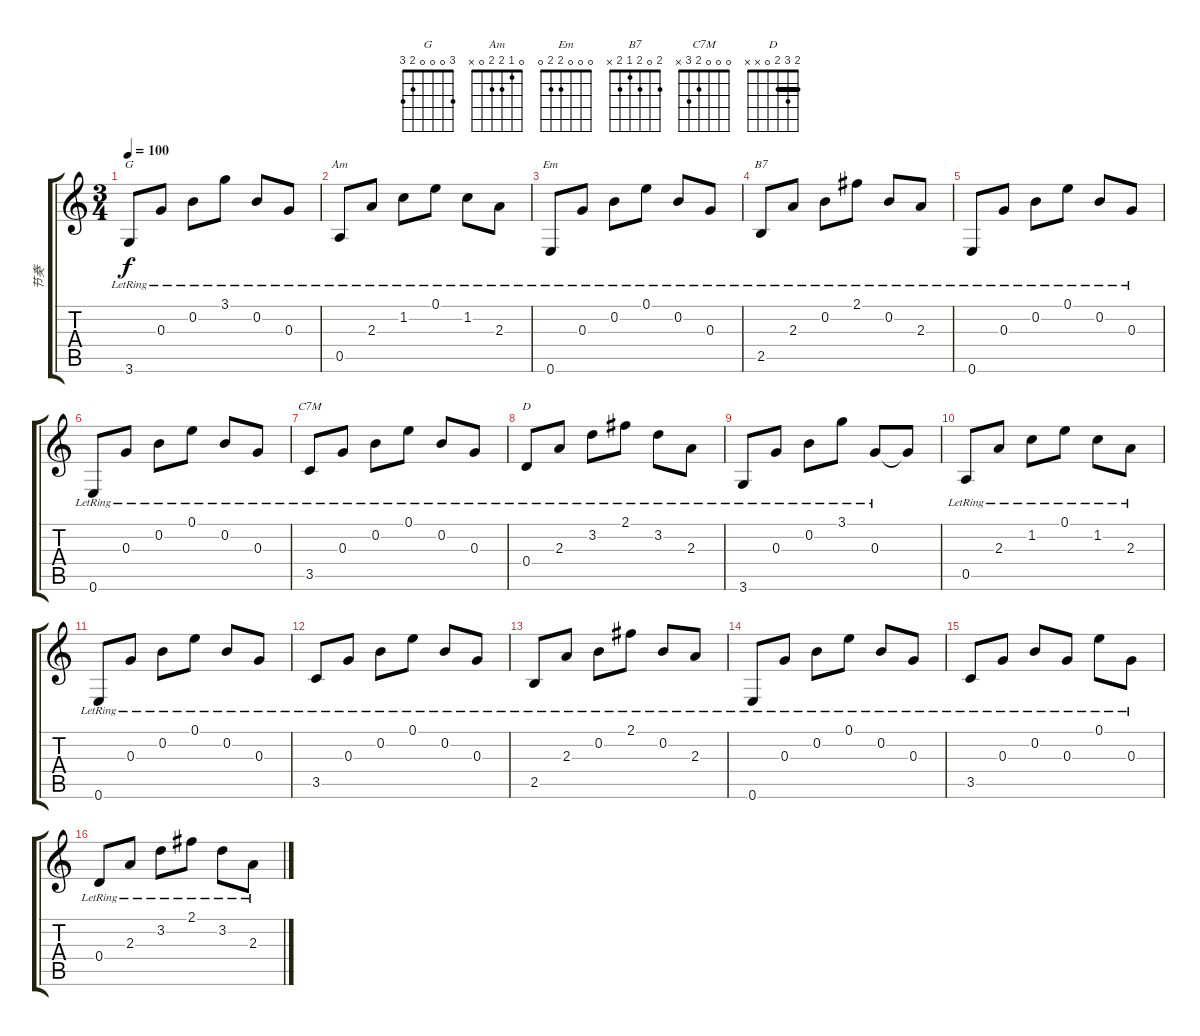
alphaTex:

\track ("节奏" "节奏") {instrument acousticguitarsteel}
\staff {score tabs}
\tuning (E4 B3 G3 D3 A2 E2) {hide}
\chord ("G" 3 0 0 0 2 3)
\chord ("Am" 0 1 2 2 0 x)
\chord ("Em" 0 0 0 2 2 0)
\chord ("B7" 2 0 2 1 2 x)
\chord ("C7M" 0 0 0 2 3 x)
\chord ("D" 2 3 2 0 x x) {barre 2}
\ts (3 4)
\tempo 100
\clef g2
\ks c
3.6{lr}.8{ch "G" dy f} 0.3{lr}.8 0.2{lr}.8 3.1{lr}.8 0.2{lr}.8 0.3{lr}.8 |
0.5{lr}.8{ch "Am"} 2.3{lr}.8 1.2{lr}.8 0.1{lr}.8 1.2{lr}.8 2.3{lr}.8 |
0.6{lr}.8{ch "Em"} 0.3{lr}.8 0.2{lr}.8 0.1{lr}.8 0.2{lr}.8 0.3{lr}.8 |
2.5{lr}.8{ch "B7"} 2.3{lr}.8 0.2{lr}.8 2.1{lr}.8 0.2{lr}.8 2.3{lr}.8 |
0.6{lr}.8 0.3{lr}.8 0.2{lr}.8 0.1{lr}.8 0.2{lr}.8 0.3{lr}.8 |
0.6{lr}.8 0.3{lr}.8 0.2{lr}.8 0.1{lr}.8 0.2{lr}.8 0.3{lr}.8 |
3.5{lr}.8{ch "C7M"} 0.3{lr}.8 0.2{lr}.8 0.1{lr}.8 0.2{lr}.8 0.3{lr}.8 |
0.4{lr}.8{ch "D"} 2.3{lr}.8 3.2{lr}.8 2.1{lr}.8 3.2{lr}.8 2.3{lr}.8 |
3.6{lr}.8 0.3{lr}.8 0.2{lr}.8 3.1{lr}.8 0.3{lr}.8 0.3{t}.8 |
0.5{lr}.8 2.3{lr}.8 1.2{lr}.8 0.1{lr}.8 1.2{lr}.8 2.3{lr}.8 |
0.6{lr}.8 0.3{lr}.8 0.2{lr}.8 0.1{lr}.8 0.2{lr}.8 0.3{lr}.8 |
3.5{lr}.8 0.3{lr}.8 0.2{lr}.8 0.1{lr}.8 0.2{lr}.8 0.3{lr}.8 |
2.5{lr}.8 2.3{lr}.8 0.2{lr}.8 2.1{lr}.8 0.2{lr}.8 2.3{lr}.8 |
0.6{lr}.8 0.3{lr}.8 0.2{lr}.8 0.1{lr}.8 0.2{lr}.8 0.3{lr}.8 |
3.5{lr}.8 0.3{lr}.8 0.2{lr}.8 0.3{lr}.8 0.1{lr}.8 0.3{lr}.8 |
0.4{lr}.8 2.3{lr}.8 3.2{lr}.8 2.1{lr}.8 3.2{lr}.8 2.3{lr}.8
